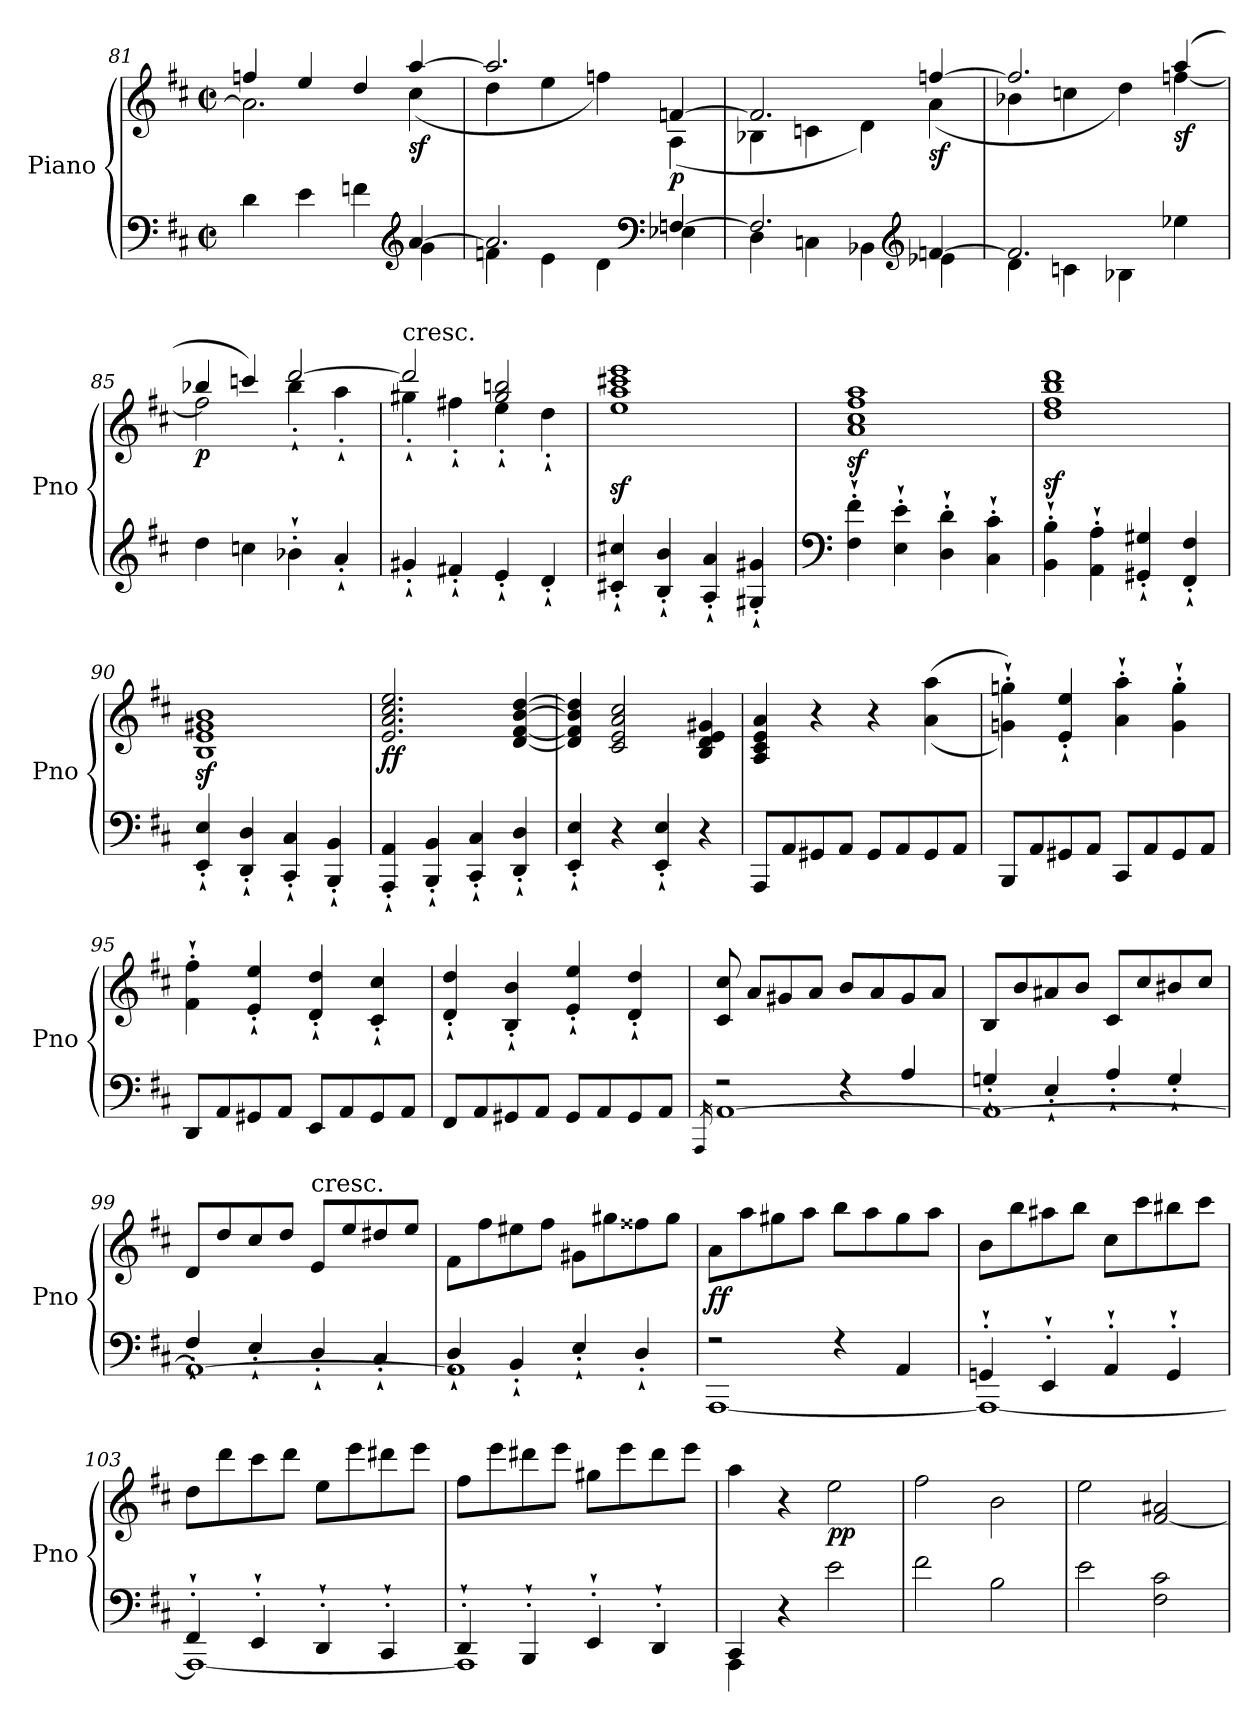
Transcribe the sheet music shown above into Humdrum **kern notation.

**kern	**kern	**dynam
*part1	*part1	*part1
*staff2	*staff1	*staff1/2
*I"Piano	*	*
*I'Pno	*	*
*clefF4	*clefG2	*
*k[f#c#]	*k[f#c#]	*
*D:	*D:	*
*M2/2	*M2/2	*
*met(c|)	*met(c|)	*
=81	=81	=81
*^	*^	*
4d\	2.ryy	4ffn/	2.a\]	.
4e\	.	4ee/	.	.
4fn\	.	4dd/	.	.
*clefG2	*	*	*	*
!	!	!	!	!LO:DY:b
[4a/	4g\	[4aa/	(<4cc#\	sf
=82	=82	=82	=82	=82
2.a/]	4fn\	2.aa/]	4dd\	.
.	4e\	.	4ee\	.
.	4d\	.	4ffn\)	.
*clefF4	*	*	*	*
!	!	!	!	!LO:DY:b
[4Fn/	4E-X\	[4fn/	(<4A\	p
=83	=83	=83	=83	=83
2.F/]	4D\	2.f/]	4B-X\	.
.	4Cn\	.	4cn\	.
.	4BB-X\	.	4d\)	.
*clefG2	*	*	*	*
!	!	!	!	!LO:DY:b
[4fn/	4e-X\	[4ffn/	(<4a\	sf
=84	=84	=84	=84	=84
2.f/]	4d\	2.ff/]	4b-X\	.
.	4cn\	.	4ccn\	.
.	4B-X\	.	4dd\)	.
!	!	!	!	!LO:DY:b
4ee-X\	4ryy	(>4aa/	[4ffn\	sf
=85	=85	=85	=85	=85
!	!	!	!	!LO:DY:b
*v	*v	*	*	*
4dd\	4bb-X/	2ff\]	p
4ccn\	4cccn/)	.	.
4b-X'`\	[2ddd/	4bb-'`\	.
4a'`/	.	4aa'`\	.
=86	=86	=86	=86
!	!LO:TX:a:t=cresc.	!	!
4g#X'`/	2ddd/]	4gg#X'`\	.
4f#X'`/	.	4ff#X'`\	.
4e'`/	2gg#/ 2bbn/	4ee'`\	.
4d'`/	.	4dd'`\	.
*	*v	*v	*
=87	=87	=87
4c#X/'` 4cc#X/'`	1eez< 1aaz< 1ccc#Xz< 1eeez<	.
4B/'` 4b/'`	.	.
4A/'` 4a/'`	.	.
4G#X/'` 4g#X/'`	.	.
=88	=88	=88
*clefF4	*	*
4F#\'` 4f#\'`	1az< 1cc#z< 1ff#z< 1aaz<	.
4E\'` 4e\'`	.	.
4D\'` 4d\'`	.	.
4C#\'` 4c#\'`	.	.
=89	=89	=89
4BB\'` 4B\'`	1ddz< 1ff#z< 1bbz< 1dddz<	.
4AA\'` 4A\'`	.	.
4GG#X/'` 4G#X/'`	.	.
4FF#/'` 4F#/'`	.	.
=90	=90	=90
4EE/'` 4E/'`	1Bz< 1ez< 1g#Xz< 1bz<	.
4DD/'` 4D/'`	.	.
4CC#/'` 4C#/'`	.	.
4BBB/'` 4BB/'`	.	.
=91	=91	=91
!	!	!LO:DY:b
4AAA/'` 4AA/'`	2.e/ 2.a/ 2.cc#/ 2.ee/	ff
4BBB/'` 4BB/'`	.	.
4CC#/'` 4C#/'`	.	.
4DD/'` 4D/'`	[4d/ [4f#/ [4b/ [4dd/	.
=92	=92	=92
4EE/'` 4E/'`	4d/] 4f#/] 4b/] 4dd/]	.
4r	2c#/ 2e/ 2a/ 2cc#/	.
4EE/'` 4E/'`	.	.
4r	4B/ 4d/ 4e/ 4g#X/	.
=93	=93	=93
8AAA/L	4A/ 4c#/ 4e/ 4a/	.
8AA/	.	.
8GG#X/	4r	.
8AA/J	.	.
8GG#/L	4r	.
8AA/	.	.
8GG#/	(>(>4a\ 4aa\	.
8AA/J	.	.
=94	=94	=94
8BBB/L	4gn\'` 4ggn\'`))	.
8AA/	.	.
8GG#X/	4e/'` 4ee/'`	.
8AA/J	.	.
8CC#/L	4a\'` 4aa\'`	.
8AA/	.	.
8GG#/	4g\'` 4gg\'`	.
8AA/J	.	.
=95	=95	=95
8DD/L	4f#\'` 4ff#\'`	.
8AA/	.	.
8GG#X/	4e/'` 4ee/'`	.
8AA/J	.	.
8EE/L	4d/'` 4dd/'`	.
8AA/	.	.
8GG#/	4c#/'` 4cc#/'`	.
8AA/J	.	.
=96	=96	=96
8FF#/L	4d/'` 4dd/'`	.
8AA/	.	.
8GG#X/	4B/'` 4b/'`	.
8AA/J	.	.
8GG#/L	4e/'` 4ee/'`	.
8AA/	.	.
8GG#/	4d/'` 4dd/'`	.
8AA/J	.	.
=97	=97	=97
16qAAA/	.	.
*^	*	*
[1AA	2rF	8c#/ 8cc#/	.
.	.	8a/L	.
.	.	8g#X/	.
.	.	8a/J	.
.	4rF	8b/L	.
.	.	8a/	.
.	4A/	8g#/	.
.	.	8a/J	.
=98	=98	=98	=98
1AA_	4Gn'`/	8B/L	.
.	.	8b/	.
.	4E'`/	8a#X/	.
.	.	8b/J	.
.	4A'`/	8c#/L	.
.	.	8cc#/	.
.	4G'`/	8b#X/	.
.	.	8cc#/J	.
=99	=99	=99	=99
1AA_	4F#'`/	8d/L	.
.	.	8dd/	.
.	4E'`/	8cc#/	.
.	.	8dd/J	.
!	!	!LO:TX:a:t=cresc.	!
.	4D'`/	8e/L	.
.	.	8ee/	.
.	4C#'`/	8dd#X/	.
.	.	8ee/J	.
=100	=100	=100	=100
1AA]	4D'`/	8f#\L	.
.	.	8ff#\	.
.	4BB'`/	8ee#X\	.
.	.	8ff#\J	.
.	4E'`/	8g#X\L	.
.	.	8gg#X\	.
.	4D'`/	8ff##X\	.
.	.	8gg#\J	.
=101	=101	=101	=101
!	!	!	!LO:DY:b
2r	[1AAA	8a\L	ff
.	.	8aa\	.
.	.	8gg#X\	.
.	.	8aa\J	.
4r	.	8bb\L	.
.	.	8aa\	.
4AA/	.	8gg#\	.
.	.	8aa\J	.
=102	=102	=102	=102
4GGn'`/	1AAA_	8b\L	.
.	.	8bb\	.
4EE'`/	.	8aa#X\	.
.	.	8bb\J	.
4AA'`/	.	8cc#\L	.
.	.	8ccc#\	.
4GG'`/	.	8bb#X\	.
.	.	8ccc#\J	.
=103	=103	=103	=103
4FF#'`/	1AAA_	8dd\L	.
.	.	8ddd\	.
4EE'`/	.	8ccc#\	.
.	.	8ddd\J	.
4DD'`/	.	8ee\L	.
.	.	8eee\	.
4CC#'`/	.	8ddd#X\	.
.	.	8eee\J	.
=104	=104	=104	=104
4DD'`/	1AAA]	8ff#\L	.
.	.	8eee\	.
4BBB'`/	.	8ddd#X\	.
.	.	8eee\J	.
4EE'`/	.	8gg#X\L	.
.	.	8eee\	.
4DD'`/	.	8ddd#\	.
.	.	8eee\J	.
=105	=105	=105	=105
4CC#/	4AAA\	4aa\	.
4r	2.ryy	4r	.
!	!	!	!LO:DY:b
2e\	.	2ee\	pp
*v	*v	*	*
=106	=106	=106
2f#\	2ff#\	.
2B\	2b\	.
=107	=107	=107
2e\	2ee\	.
2F#\ 2c#\	[2f#/ 2a#X/	.
=	=	=
*-	*-	*-
